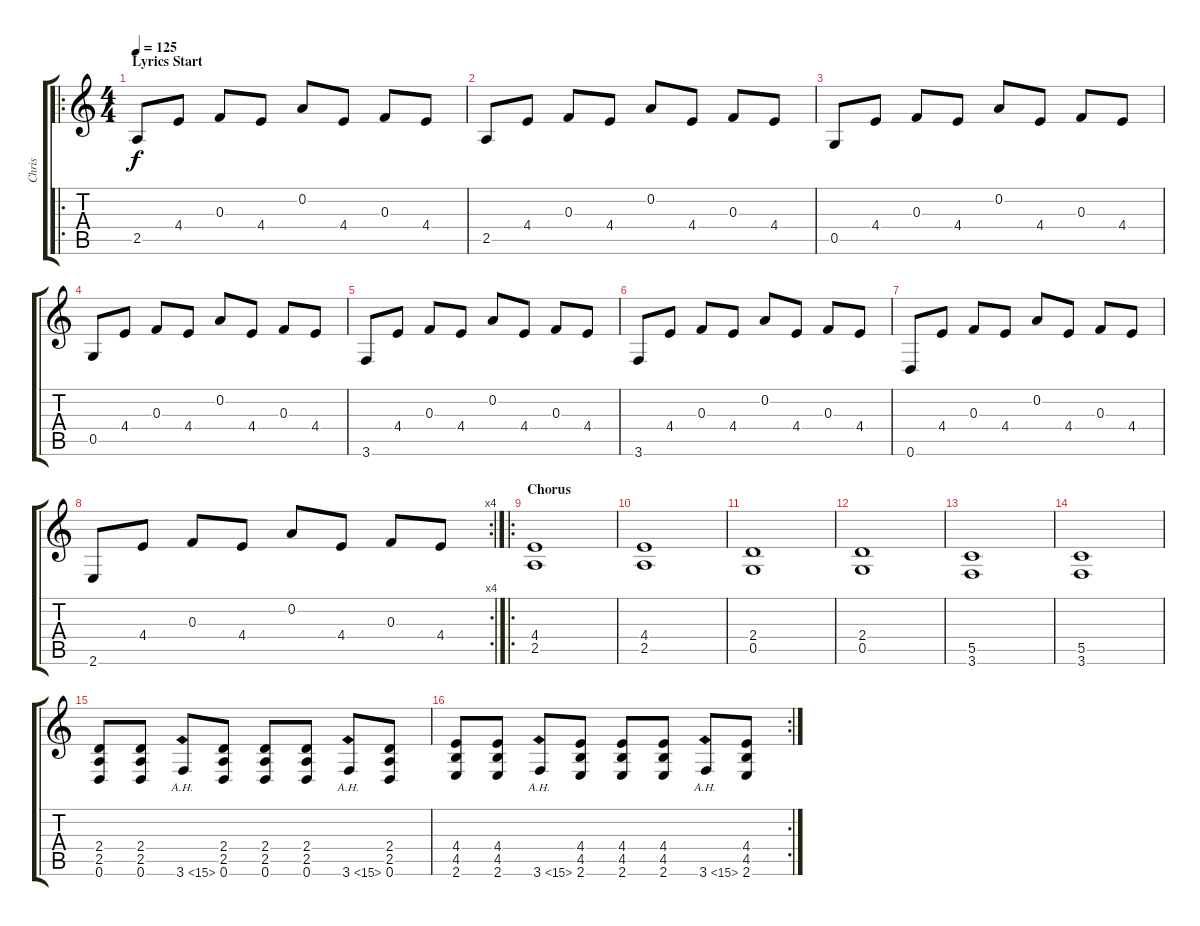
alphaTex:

\track ("Chris" "Chris") {instrument electricguitarjazz}
\staff {score tabs}
\tuning (D4 A3 F3 C3 G2 D2) {hide}
\ro
\ts (4 4)
\section ("" "Lyrics Start")
\tempo 125
\clef g2
\ks c
2.5.8{dy f} 4.4.8 0.3.8 4.4.8 0.2.8 4.4.8 0.3.8 4.4.8 |
2.5.8 4.4.8 0.3.8 4.4.8 0.2.8 4.4.8 0.3.8 4.4.8 |
0.5.8 4.4.8 0.3.8 4.4.8 0.2.8 4.4.8 0.3.8 4.4.8 |
0.5.8 4.4.8 0.3.8 4.4.8 0.2.8 4.4.8 0.3.8 4.4.8 |
3.6.8 4.4.8 0.3.8 4.4.8 0.2.8 4.4.8 0.3.8 4.4.8 |
3.6.8 4.4.8 0.3.8 4.4.8 0.2.8 4.4.8 0.3.8 4.4.8 |
0.6.8 4.4.8 0.3.8 4.4.8 0.2.8 4.4.8 0.3.8 4.4.8 |
\rc 4
2.6.8 4.4.8 0.3.8 4.4.8 0.2.8 4.4.8 0.3.8 4.4.8 |
\ro
\section ("" "Chorus")
(4.4 2.5).1{instrument distortionguitar} |
(4.4 2.5).1 |
(2.4 0.5).1 |
(2.4 0.5).1 |
(5.5 3.6).1 |
(5.5 3.6).1 |
(2.4 2.5 0.6).8 (2.4 2.5 0.6).8 3.6{ah 12}.8 (2.4 2.5 0.6).8 (2.4 2.5 0.6).8 (2.4 2.5 0.6).8 3.6{ah 12}.8 (2.4 2.5 0.6).8 |
\rc 2
(4.4 4.5 2.6).8 (4.4 4.5 2.6).8 3.6{ah 12}.8 (4.4 4.5 2.6).8 (4.4 4.5 2.6).8 (4.4 4.5 2.6).8 3.6{ah 12}.8 (4.4 4.5 2.6).8
